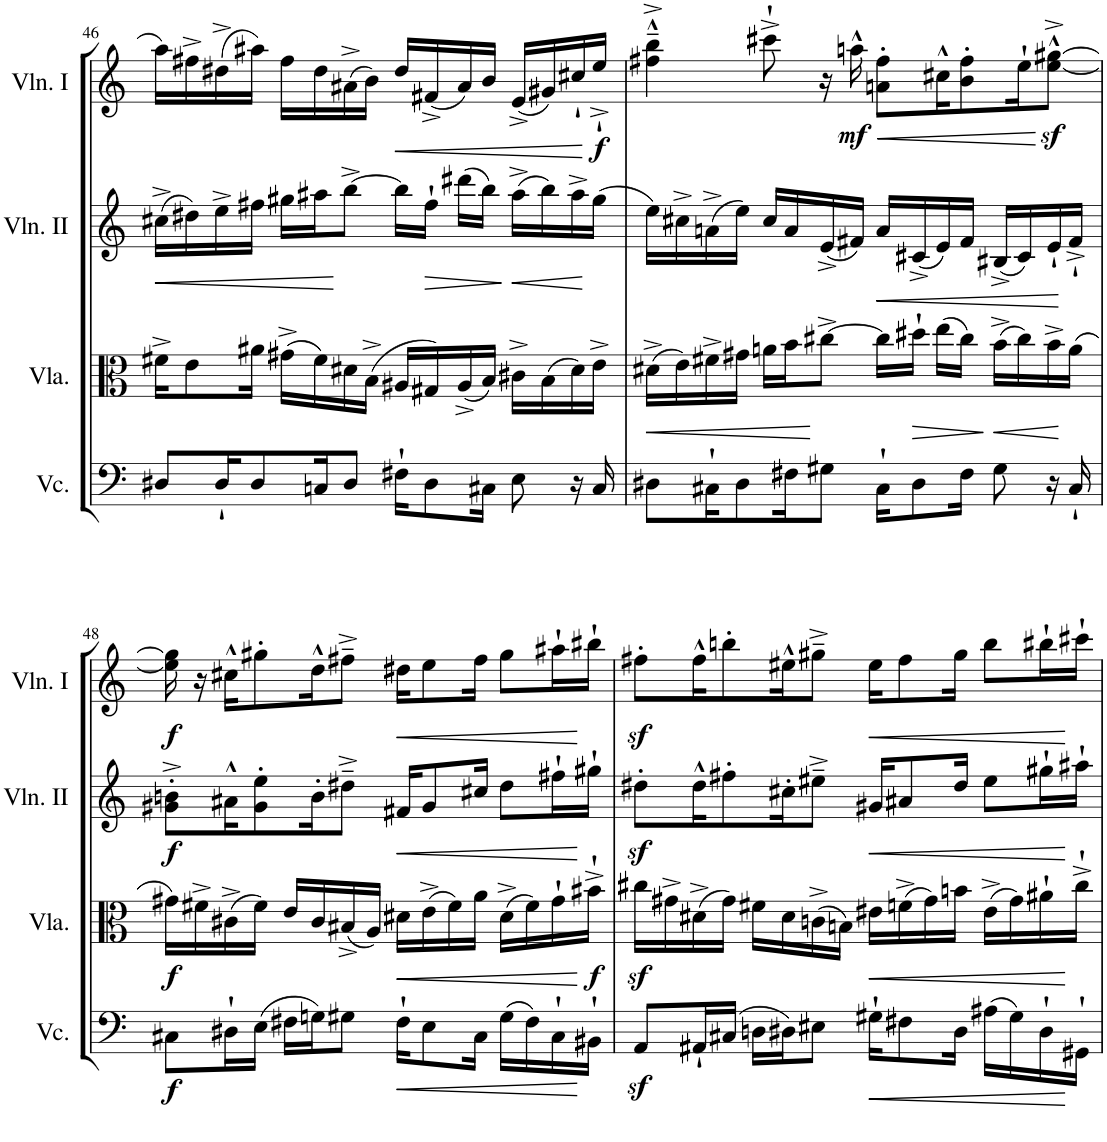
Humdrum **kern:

**kern	**dynam	**kern	**dynam	**kern	**dynam	**kern	**dynam
*part4	*part4	*part3	*part3	*part2	*part2	*part1	*part1
*staff4	*staff4	*staff3	*staff3	*staff2	*staff2	*staff1	*staff1
*I"Violoncello	*	*I"Viola	*	*I"Violin II	*	*I"Violin I	*
*I'Vc.	*	*I'Vla.	*	*I'Vln. II	*	*I'Vln. I	*
!!LO:PB:g=z
*clefF4	*	*clefC3	*	*clefG2	*	*clefG2	*
*k[]	*	*k[]	*	*k[]	*	*k[]	*
*M4/4	*	*M4/4	*	*M4/4	*	*M4/4	*
=46	=46	=46	=46	=46	=46	=46	=46
!	!	!	!	!	!LO:HP:b	!	!
8D#X/L	.	16f#X^\KL	.	(16cc#X^\LL	<	16aa\LL	.
.	.	8e\	.	16dd#X\)	.	16ff#X^\	.
16D#`/K	.	.	.	16ee^\	.	(16dd#X^\	.
8D#/	.	16a#X\Jk	.	16ff#X\JJ	.	16aa#X\JJ)	.
.	.	(16g#X^\LL	.	16gg#X\LL	.	16ff#\LL	.
16Cn/K	.	16f#\)	.	16aa#X\J	.	16dd#\	.
8D#/J	.	16d#X\	.	[8bb^\J	.	(16a#X^\	.
.	.	(16B^\JJ	.	.	.	16b\JJ)	.
!	!	!	!	!	!	!	!LO:HP:b
16F#X`\KL	.	16A#X/LL	.	16bb\LL]	.	16dd#/LL	<
!	!	!	!	!	!LO:HP:b	!	!
8D#\	.	16G#X/)	.	16ff#`\JJ	>	(16f#X^/	.
.	.	(16A#^/	.	(16ddd#X\LL	.	16a#/)	.
16C#X\Jk	.	16B/JJ)	.	16bb\JJ)	.	16b/JJ	.
!	!	!	!	!	!LO:HP:n=1:b	!	!
8E\	.	16c#X^\LL	.	(16aa#^\LL	[ <	(16e^/LL	.
.	.	(16B\	.	16bb\)	.	16g#X/)	.
16r	.	16d#\)	.	16aa#^\	.	16cc#X`/	.
!	!	!	!	!	!	!	!LO:DY:n=1:b
16C#/	.	16e^\JJ	.	(16gg#\JJ	]	16ee^`/JJ	[ f
=47	=47	=47	=47	=47	=47	=47	=47
!	!	!	!LO:HP:b	!	!	!	!
8D#X\L	.	(16d#X^\LL	<	16ee\LL)	.	4ff#X\~^^^ 4bb\~^^^	.
.	.	16e\)	.	16cc#X^\	.	.	.
16C#X`\K	.	16f#X^\	.	(16an^\	.	.	.
8D#\	.	16g#X\JJ	.	16ee\JJ)	.	.	.
.	.	16an\LL	.	16cc#/LL	.	8ccc#X^`\	.
16F#X\K	.	16b\J	.	16a/	.	.	.
8G#X\J	.	[8cc#X^\J	.	(16e^/	.	16r	.
!	!	!	!	!	!	!	!LO:HP:b
!	!	!	!	!	!	!	!LO:DY:n=1:b
.	.	.	.	16f#X/JJ)	.	16aan^^\	< mf
!	!	!	!	!	!LO:HP:b	!	!
16C#`\KL	.	16cc#\LL]	.	16a/LL	<	8an\' 8ff#\'L	.
!	!	!	!LO:HP:b	!	!	!	!
8D#\	.	16dd#X`\JJ	>	(16c#X^/	.	.	.
.	.	(16ee\LL	.	16e/)	.	16cc#X^^\K	.
16F#\Jk	.	16cc#\JJ)	.	16f#/JJ	.	8b\' 8ff#\'	.
!	!	!	!LO:HP:n=1:b	!	!	!	!
8G#\	.	(16b^\LL	[ <	(16B#X^/LL	.	.	.
.	.	16cc#\)	.	16c#/)	.	16ee`\K	.
16r	.	16b^\	.	16e`/	.	[8ee\z<^^^ [8gg#X\z<^^^J	[
16C#`/	.	(16a\JJ	]	16f#^`/JJ	[	.	.
!!LO:LB:g=z
=48	=48	=48	=48	=48	=48	=48	=48
!	!LO:DY:b	!	!LO:DY:b	!	!LO:DY:b	!	!LO:DY:b
8C#X\L	f	16g#X\LL)	f	8g#X\'^ 8bn\'^L	f	16ee\] 16gg#\]	f
.	.	16f#X^\	.	.	.	16r	.
16D#X`\L	.	(16c#X^\	.	16a#X^^\K	.	16cc#X^^\KL	.
(16E\JJ	.	16f#\JJ)	.	8g#\' 8ee\'	.	8gg#X'\	.
16F#X\LL	.	16e/LL	.	.	.	.	.
16Gn\J)	.	16c#/	.	16b'\K	.	16dd^^\K	.
8G#X\J	.	(16B#X^/	.	8dd#X~^\J	.	8ff#X~^\J	.
.	.	16A/JJ)	.	.	.	.	.
!	!LO:HP:b	!	!LO:HP:b	!	!LO:HP:b	!	!LO:HP:b
16F#`\KL	<	16d#X\LL	<	16f#X/KL	<	16dd#X\KL	<
8E\	.	(16e^\	.	8g#/	.	8ee\	.
.	.	16f#\)	.	.	.	.	.
16C#\Jk	.	16a\JJ	.	16cc#X/Jk	.	16ff#\Jk	.
(16G#\LL	.	(16d#^\LL	.	8dd#\L	.	8gg#\L	.
16F#\)	.	16f#\)	.	.	.	.	.
16C#`\	.	16g#`\	.	16ff#X`\L	.	16aa#X`\L	.
!	!	!	!LO:DY:n=1:b	!	!	!	!
16BB#X`\JJ	.	16b#X^`\JJ	[ f	16gg#X`\JJ	[	16bb#X`\JJ	[
=49	=49	=49	=49	=49	=49	=49	=49
8AAz</L	.	16cc#Xz<\LL	.	8dd#Xz<'\L	.	8ff#Xz<'\L	.
.	.	16g#X^\	.	.	.	.	.
16AA#X`/L	.	(16d#X^\	.	16dd#^^\K	.	16ff#^^\K	.
(16C#X/JJ	.	16g#\JJ)	.	8ff#X'\	.	8bbn'\	.
16Dn\LL	.	16f#X\LL	.	.	.	.	.
16D#X\J)	.	16d#\	.	16cc#X'\K	.	16ee#X^^\K	.
8E#X\J	.	(16cn^\	.	8ee#X~^\J	.	8gg#X~^\J	.
.	.	16Bn\JJ)	.	.	.	.	.
!	!	!	!	!	!	!	!LO:HP:b
16G#X`\KL	.	16e#X\LL	.	16g#X/KL	.	16ee#\KL	<
8F#X\	.	(16fn^\	.	8a#X/	.	8ff#\	.
.	.	16g#\)	.	.	.	.	.
16D#\Jk	.	16bn\JJ	.	16dd#/Jk	.	16gg#\Jk	.
(16A#X\LL	.	(16e#^\LL	.	8ee#\L	.	8bb\L	.
16G#\)	.	16g#\)	.	.	.	.	.
16D#`\	.	16a#X`\	.	16gg#X`\L	.	16bb#X`\L	.
16GG#X`\JJ	[	16cc#^`\JJ	[	16aa#X`\JJ	[	16ccc#X`\JJ	[
=	=	=	=	=	=	=	=
*-	*-	*-	*-	*-	*-	*-	*-
